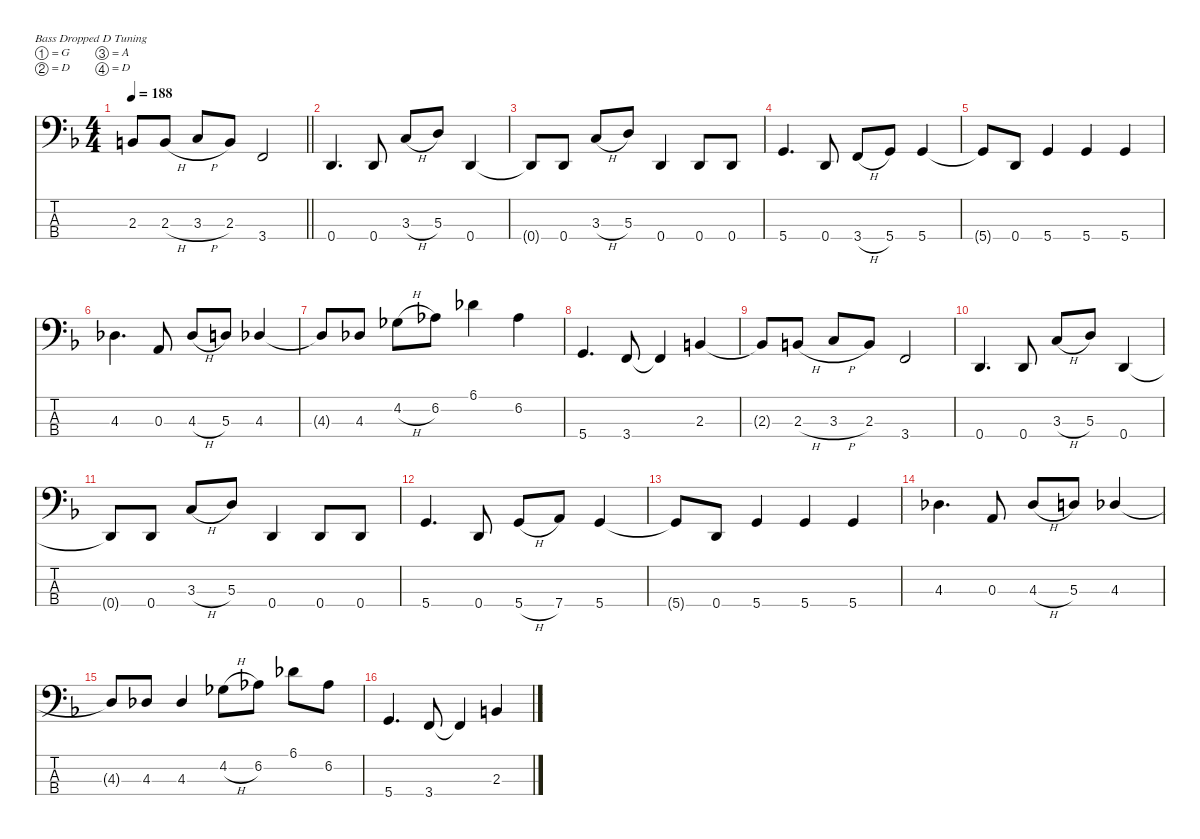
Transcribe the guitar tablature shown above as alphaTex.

\defaultSystemsLayout 4
\hideDynamics
\bracketExtendMode nobrackets
\singleTrackTrackNamePolicy hidden
\multiTrackTrackNamePolicy hidden
\firstSystemTrackNameMode fullname
\firstSystemTrackNameOrientation horizontal
\otherSystemsTrackNameOrientation horizontal
\track ("Martin Mendez" "el.bs.") {defaultSystemsLayout 4 instrument electricbassfinger}
\staff {score tabs}
\tuning (G2 D2 A1 D1)
\ts (4 4)
\tempo 188
\clef f4
\barLineRight lightlight
\ks dminor
2.3{t acc forcenatural}.8{dy f beam Up} 2.3{h acc forcenatural}.8{beam Up} 3.3{h acc forcenatural}.8{beam Up} 2.3{acc forcenatural}.8{beam Up} 3.4{acc forcenatural}.2{beam Up} |
0.4{acc forcenatural}.4{d beam Up} 0.4{acc forcenatural}.8{beam Up} 3.3{h acc forcenatural}.8{beam Up} 5.3{acc forcenatural}.8{beam Up} 0.4{acc forcenatural}.4{beam Up} |
0.4{t acc forcenatural}.8{beam Up} 0.4{acc forcenatural}.8{beam Up} 3.3{h acc forcenatural}.8{beam Up} 5.3{acc forcenatural}.8{beam Up} 0.4{acc forcenatural}.4{beam Up} 0.4{acc forcenatural}.8{beam Up} 0.4{acc forcenatural}.8{beam Up} |
5.4{acc forcenatural}.4{d beam Up} 0.4{acc forcenatural}.8{beam Up} 3.4{h acc forcenatural}.8{beam Up} 5.4{acc forcenatural}.8{beam Up} 5.4{acc forcenatural}.4{beam Up} |
5.4{t acc forcenatural}.8{beam Up} 0.4{acc forcenatural}.8{beam Up} 5.4{acc forcenatural}.4{beam Up} 5.4{acc forcenatural}.4{beam Up} 5.4{acc forcenatural}.4{beam Up} |
4.3{acc b}.4{d beam Down} 0.3{acc forcenatural}.8{beam Up} 4.3{h acc b}.8{beam Up} 5.3{acc forcenatural}.8{beam Up} 4.3{acc b}.4{beam Up} |
4.3{t acc b}.8{beam Up} 4.3{acc b}.8{beam Up} 4.2{h acc b}.8{beam Down} 6.2{acc b}.8{beam Down} 6.1{acc b}.4{beam Down} 6.2{acc b}.4{beam Down} |
5.4{acc forcenatural}.4{d beam Up} 3.4{acc forcenatural}.8{beam Up} 3.4{t acc forcenatural}.4{beam Up} 2.3{acc forcenatural}.4{beam Up} |
2.3{t acc forcenatural}.8{beam Up} 2.3{h acc forcenatural}.8{beam Up} 3.3{h acc forcenatural}.8{beam Up} 2.3{acc forcenatural}.8{beam Up} 3.4{acc forcenatural}.2{beam Up} |
0.4{acc forcenatural}.4{d beam Up} 0.4{acc forcenatural}.8{beam Up} 3.3{h acc forcenatural}.8{beam Up} 5.3{acc forcenatural}.8{beam Up} 0.4{acc forcenatural}.4{beam Up} |
0.4{t acc forcenatural}.8{beam Up} 0.4{acc forcenatural}.8{beam Up} 3.3{h acc forcenatural}.8{beam Up} 5.3{acc forcenatural}.8{beam Up} 0.4{acc forcenatural}.4{beam Up} 0.4{acc forcenatural}.8{beam Up} 0.4{acc forcenatural}.8{beam Up} |
5.4{acc forcenatural}.4{d beam Up} 0.4{acc forcenatural}.8{beam Up} 5.4{h acc forcenatural}.8{beam Up} 7.4{acc forcenatural}.8{beam Up} 5.4{acc forcenatural}.4{beam Up} |
5.4{t acc forcenatural}.8{beam Up} 0.4{acc forcenatural}.8{beam Up} 5.4{acc forcenatural}.4{beam Up} 5.4{acc forcenatural}.4{beam Up} 5.4{acc forcenatural}.4{beam Up} |
4.3{acc b}.4{d beam Down} 0.3{acc forcenatural}.8{beam Up} 4.3{h acc b}.8{beam Up} 5.3{acc forcenatural}.8{beam Up} 4.3{acc b}.4{beam Up} |
4.3{t acc b}.8{beam Up} 4.3{acc b}.8{beam Up} 4.3{acc b}.4{beam Up} 4.2{h acc b}.8{beam Down} 6.2{acc b}.8{beam Down} 6.1{acc b}.8{beam Down} 6.2{acc b}.8{beam Down} |
5.4{acc forcenatural}.4{d beam Up} 3.4{acc forcenatural}.8{beam Up} 3.4{t acc forcenatural}.4{beam Up} 2.3{acc forcenatural}.4{beam Up}
